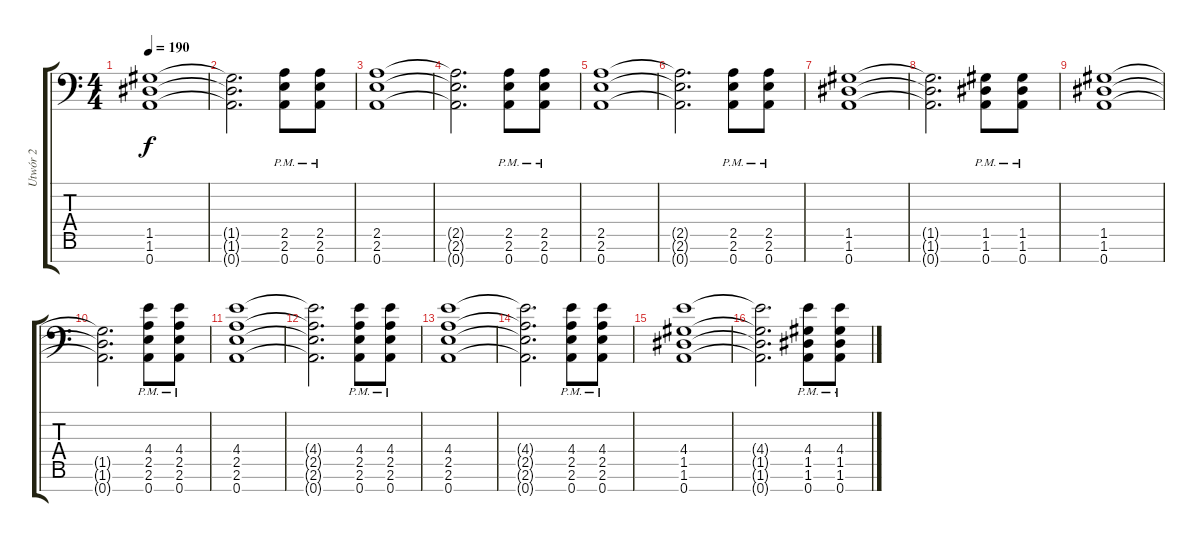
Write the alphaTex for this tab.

\track ("Utwór 2" "Utwór 2") {instrument overdrivenguitar}
\staff {score tabs}
\tuning (D4 A3 F3 C3 G2 D2 A1) {hide}
\ts (4 4)
\tempo 190
\clef f4
\ks c
(1.5 1.6 0.7).1{dy f} |
(1.5{t} 1.6{t} 0.7{t}).2{d} (2.5{pm} 2.6{pm} 0.7{pm}).8 (2.5{pm} 2.6{pm} 0.7{pm}).8 |
(2.5 2.6 0.7).1 |
(2.5{t} 2.6{t} 0.7{t}).2{d} (2.5{pm} 2.6{pm} 0.7{pm}).8 (2.5{pm} 2.6{pm} 0.7{pm}).8 |
(2.5 2.6 0.7).1 |
(2.5{t} 2.6{t} 0.7{t}).2{d} (2.5{pm} 2.6{pm} 0.7{pm}).8 (2.5{pm} 2.6{pm} 0.7{pm}).8 |
(1.5 1.6 0.7).1 |
(1.5{t} 1.6{t} 0.7{t}).2{d} (1.5{pm} 1.6{pm} 0.7{pm}).8 (1.5{pm} 1.6{pm} 0.7{pm}).8 |
(1.5 1.6 0.7).1 |
(1.5{t} 1.6{t} 0.7{t}).2{d} (4.4{pm} 2.5{pm} 2.6{pm} 0.7{pm}).8 (4.4{pm} 2.5{pm} 2.6{pm} 0.7{pm}).8 |
(4.4 2.5 2.6 0.7).1 |
(4.4{t} 2.5{t} 2.6{t} 0.7{t}).2{d} (4.4{pm} 2.5{pm} 2.6{pm} 0.7{pm}).8 (4.4{pm} 2.5{pm} 2.6{pm} 0.7{pm}).8 |
(4.4 2.5 2.6 0.7).1 |
(4.4{t} 2.5{t} 2.6{t} 0.7{t}).2{d} (4.4{pm} 2.5{pm} 2.6{pm} 0.7{pm}).8 (4.4{pm} 2.5{pm} 2.6{pm} 0.7{pm}).8 |
(4.4 1.5 1.6 0.7).1 |
(4.4{t} 1.5{t} 1.6{t} 0.7{t}).2{d} (4.4{pm} 1.5{pm} 1.6{pm} 0.7{pm}).8 (4.4{pm} 1.5{pm} 1.6{pm} 0.7{pm}).8
